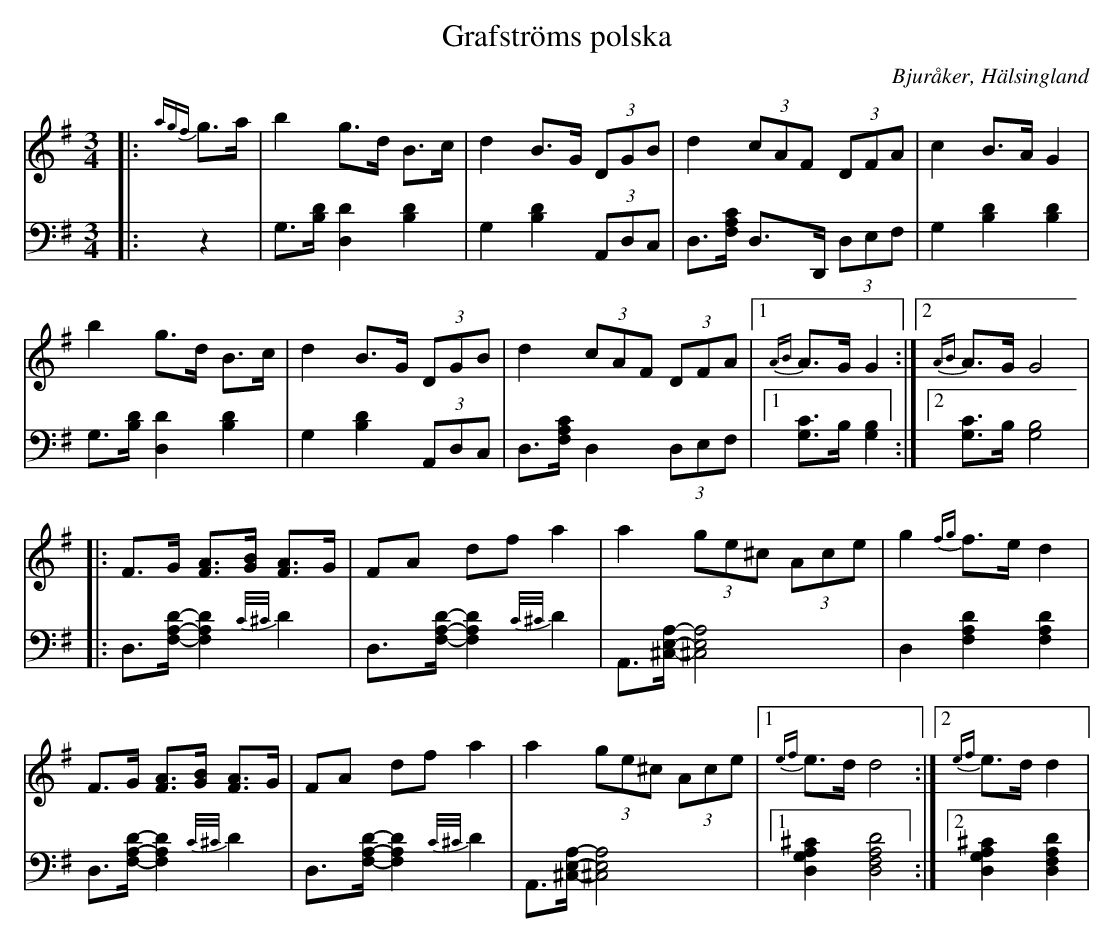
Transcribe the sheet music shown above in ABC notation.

X:1
T: Grafströms polska
O: Bjuråker, Hälsingland
M: 3/4
L: 1/8
K: G
V:1
V:2
V: 1
|:{agf}g>a|b2 g>d B>c|d2 B>G (3DGB|d2 (3cAF (3DFA|c2 B>A G2|
b2 g>d B>c|d2 B>G (3DGB|d2 (3cAF (3DFA|1 {AB}A>G G2:|2 {AB}A>G G4|
|:F>G [FA]>[GB] [FA]>G |FA df a2 |a2 (3ge^c (3Ace |g2 {fg}f>e d2 |
F>G [FA]>[GB] [FA]>G |FA df a2 |a2 (3ge^c (3Ace |1 {ef}e>d d4:|2 {ef}e>d d2|
V:2 clef=bass
|:z2 | G,>[B,D] [D,2D2] [B,2D2]| G,2 [B,2D2] (3A,,D,C,|D,>[F,A,C] D,>D,, (3D,E,F,| G,2 [B,2D2] [B,2D2]|
G,>[B,D] [D,2D2] [B,2D2]| G,2 [B,2D2] (3A,,D,C,|D,>[F,A,C] D,2 (3D,E,F,|1 [G,C]>B, [G,2B,2]:|2 [G,C]>B, [G,4B,4]|
|:D,>[F,A,D]-[F,2A,2D2] {C/^C/}D2|D,>[F,A,D]-[F,2A,2D2] {C/^C/}D2| A,,>[^C,E,A,]-[^C,4E,4A,4]|D,2 [F,2A,2D2] [F,2A,2D2] |
D,>[F,A,D]-[F,2A,2D2] {C/^C/}D2|D,>[F,A,D]-[F,2A,2D2] {C/^C/}D2| A,,>[^C,E,A,]-[^C,4E,4A,4]|1 [D,2G,2A,2^C2] [D,4F,4A,4D4]:|2 [D,2G,2A,2^C2] [D,2F,2A,2D2]|
